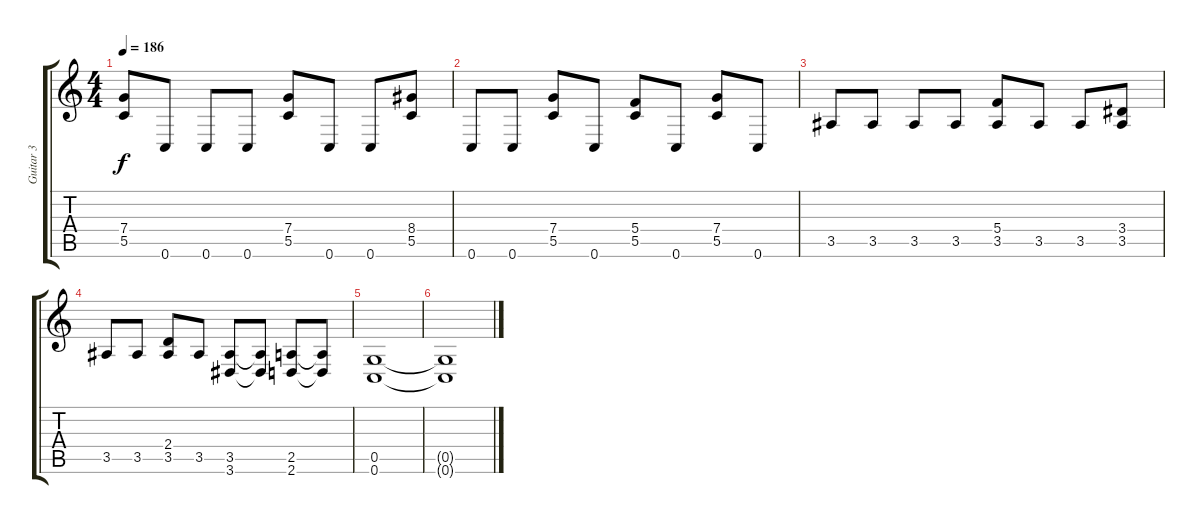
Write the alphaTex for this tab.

\track ("Guitar 3" "Guitar 3") {instrument distortionguitar}
\staff {score tabs}
\tuning (D4 A3 F3 C3 G2 C2) {hide}
\ts (4 4)
\tempo 186
\clef g2
\ks c
(7.4 5.5).8{dy f} 0.6.8 0.6.8 0.6.8 (7.4 5.5).8 0.6.8 0.6.8 (8.4 5.5).8 |
0.6.8 0.6.8 (7.4 5.5).8 0.6.8 (5.4 5.5).8 0.6.8 (7.4 5.5).8 0.6.8 |
3.5.8 3.5.8 3.5.8 3.5.8 (5.4 3.5).8 3.5.8 3.5.8 (3.4 3.5).8 |
3.5.8 3.5.8 (2.4 3.5).8 3.5.8 (3.5 3.6).8 (3.5{t} 3.6{t}).8 (2.5 2.6).8 (2.5{t} 2.6{t}).8 |
(0.5 0.6).1 |
(0.5{t} 0.6{t}).1
